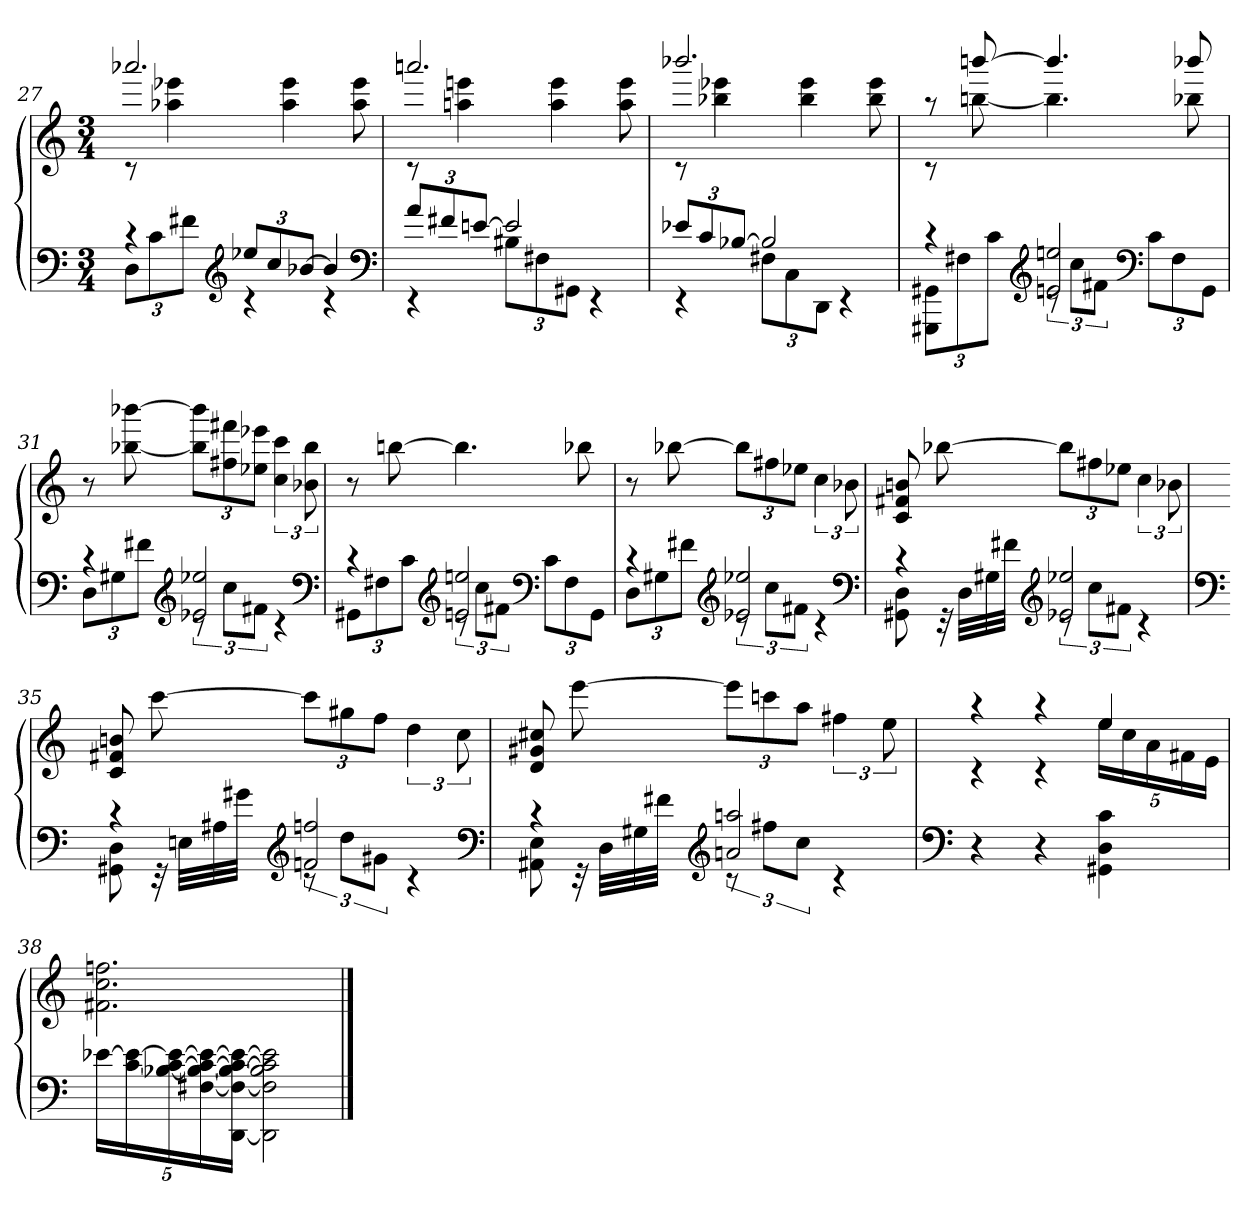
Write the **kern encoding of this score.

**kern	**kern
*part1	*part1
*staff2	*staff1
*clefF4	*clefG2
*k[]	*k[]
*M3/4	*M3/4
=27	=27
*^	*^
4rc	12DL	2.aaa-X	8rc
.	12c	.	.
.	.	.	4aa-X 4eee-X
.	12f#XJ	.	.
*clefG2	*	*	*
12ee-XL	4rc	.	.
12cc	.	.	.
.	.	.	4aa- 4eee-
[12b-XJ	.	.	.
4b-]	4rc	.	.
.	.	.	8aa- 8eee-
*clefF4	*	*	*
=28	=28	=28	=28
12aL	4rEE	2.aaan	8rc
12f#X	.	.	.
.	.	.	4aan 4eeen
[12enJ	.	.	.
2e]	12B#XL	.	.
.	12F#X	.	.
.	.	.	4aa 4eee
.	12GG#XJ	.	.
.	4rEE	.	.
.	.	.	8aa 8eee
=29	=29	=29	=29
12e-XL	4rEE	2.bbb-X	8rc
12c	.	.	.
.	.	.	4bb-X 4eee-X
[12B-XJ	.	.	.
2B-]	12F#XL	.	.
.	12C	.	.
.	.	.	4bb- 4eee-
.	12DDJ	.	.
.	4rEE	.	.
.	.	.	8bb- 8eee-
=30	=30	=30	=30
4rc	12GGG#X 12GG#XL	8raa	8rc
.	12F#X	.	.
.	.	[8bbbn	[8bbn
.	12cJ	.	.
*clefG2	*	*	*
2en 2een	12rc	4.bbb]	4.bb]
.	12ccL	.	.
.	12f#XJ	.	.
*clefF4	*	*	*
.	12cL	.	.
.	12F#	.	.
.	.	8bbb-X	8bb-X
.	12GG#J	.	.
*	*	*v	*v
=31	=31	=31
4rc	12DL	8r
.	12G#X	.
.	.	[8bb-X [8bbb-X
.	12f#XJ	.
*clefG2	*	*
2e-X 2ee-X	12rc	12bb-] 12bbb-]L
.	12ccL	12ff#X 12fff#X
.	12f#XJ	12ee-X 12eee-XJ
.	4rc	6cc 6ccc
.	.	12b-X 12bb-
*clefF4	*	*
=32	=32	=32
4rc	12GG#XL	8r
.	12F#X	.
.	.	[8bbn
.	12cJ	.
*clefG2	*	*
2en 2een	12rc	4.bb]
.	12ccL	.
.	12f#XJ	.
*clefF4	*	*
.	12cL	.
.	12F#	.
.	.	8bb-X
.	12GG#J	.
=33	=33	=33
4rc	12DL	8r
.	12G#X	.
.	.	[8bb-X
.	12f#XJ	.
*clefG2	*	*
2e-X 2ee-X	12rc	12bb-L]
.	12ccL	12ff#X
.	12f#XJ	12ee-XJ
.	4rc	6cc
.	.	12b-X
*clefF4	*	*
=34	=34	=34
4rc	8GG#X 8D	8c 8f#X 8bn
.	32rEE	[8bb-X
.	32DLLL	.
.	32G#X	.
.	32f#XJJJ	.
*clefG2	*	*
2e-X 2ee-X	12rc	12bb-L]
.	12ccL	12ff#X
.	12f#XJ	12ee-XJ
.	4rc	6cc
.	.	12b-X
=35	=35	=35
*clefF4	*	*
4rc	8GG#X 8D	8c 8f#X 8bn
.	32rEE	[8ccc
.	32EnLLL	.
.	32A#X	.
.	32g#XJJJ	.
*clefG2	*	*
2fn 2ffn	12rc	12cccL]
.	12ddL	12gg#X
.	12g#XJ	12ffJ
.	4rc	6dd
.	.	12cc
*clefF4	*	*
=36	=36	=36
4rc	8AA#X 8E	8d 8g#X 8cc#X
.	32rEE	[8eee
.	32DLLL	.
.	32G#X	.
.	32f#XJJJ	.
*clefG2	*	*
2an 2aan	12rc	12eeeL]
.	12ff#XL	12cccn
.	12ccJ	12aaJ
.	4rc	6ff#X
.	.	12ee
*v	*v	*
=37	=37
*clefF4	*
*	*^
4r	4raa	4rc
4r	4raa	4rc
4GG#X 4D 4c	4ee	20eeLL
.	.	20cc
.	.	20a
.	.	20f#X
.	.	20eJJ
*	*v	*v
=38	=38
[20e-XLL	2.f#X 2.cc 2.ffn
[20c 20e-_	.
[20B-X 20c_ 20e-_	.
[20F#X 20B-_ 20c_ 20e-_	.
[20DD 20F#_ 20B-_ 20c_ 20e-_JJ	.
2DD] 2F#] 2B-] 2c] 2e-]	.
==	==
*-	*-
